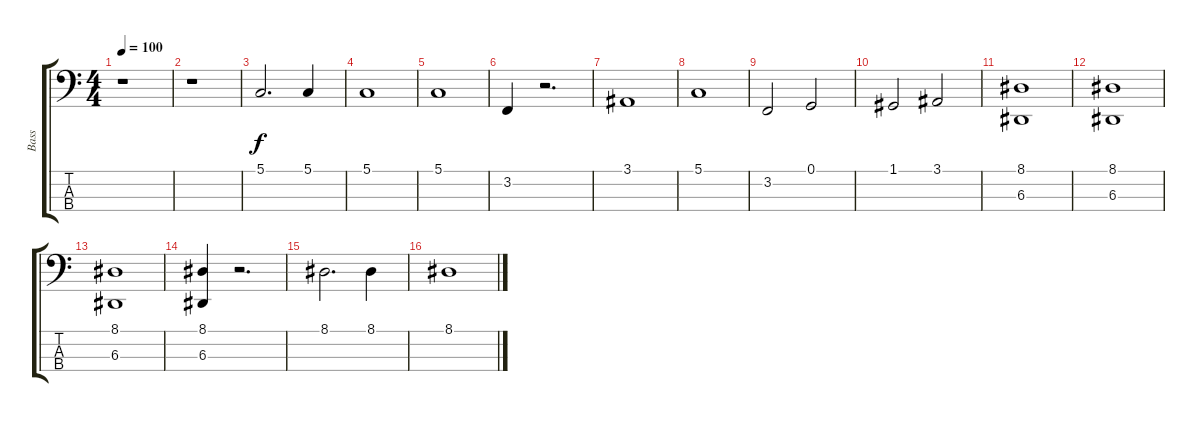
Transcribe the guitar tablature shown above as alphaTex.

\track ("Bass" "Bass") {instrument tuba}
\staff {score tabs}
\tuning (G2 D2 A1 E1) {hide}
\ts (4 4)
\tempo 100
\clef f4
\ks c
r.1{dy f} |
r.1 |
5.1.2{d} 5.1.4 |
5.1.1 |
5.1.1 |
3.2.4 r.2{d} |
3.1.1 |
5.1.1 |
3.2.2 0.1.2 |
1.1.2 3.1.2 |
(8.1 6.3).1 |
(8.1 6.3).1 |
(8.1 6.3).1 |
(8.1 6.3).4 r.2{d} |
8.1.2{d} 8.1.4 |
8.1.1
